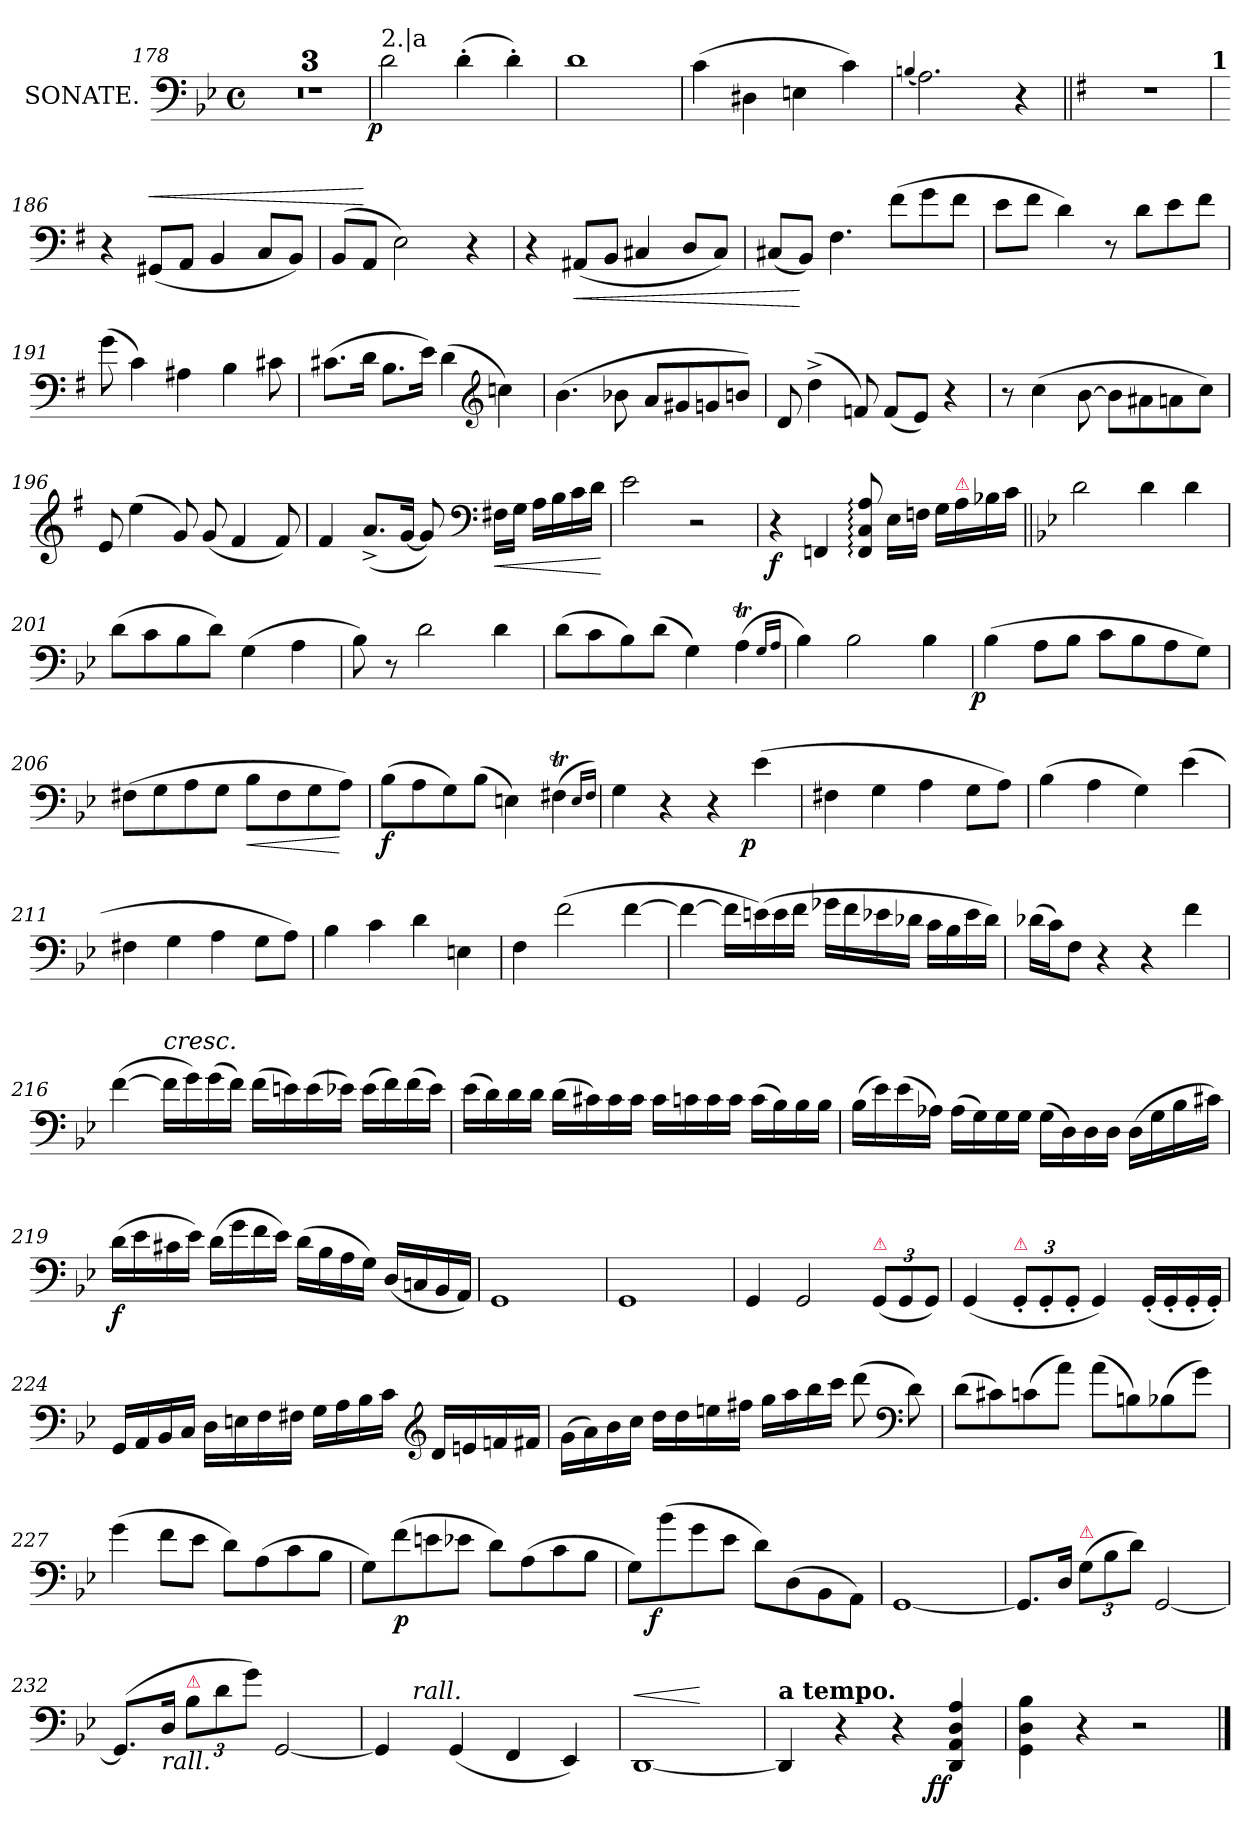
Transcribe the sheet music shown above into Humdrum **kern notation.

**kern	**dynam
*part1	*part1
*staff1	*staff1
*I"SONATE.	*
*clefF4	*
*k[b-e-]	*
*M4/4	*
*met(c)	*
=178	=178
1rF	.
=179	=179
1rF	.
=180	=180
1rF	.
=181	=181
!LO:TX:a:t=2.|a	!
!	!LO:DY:rj
2d	p
(>4d'>	.
4d'>)	.
=182	=182
1d	.
=183	=183
(>4c	.
4D#X	.
4En	.
4c)	.
=184	=184
(<4qqBn/	.
2.A)	.
4r	.
=185||	=185||
*k[f#]	*
1rF	.
!LO:TX:a:B:t=1	!
=186	=186
4r	.
!	!LO:HP:a
(<8GG#XL	<
8AAJ	.
4BB	.
8CL	.
8BBJ)	.
=187	=187
(>8BBL	.
8AAJ	[
2E)	.
4r	.
=188	=188
4r	.
!	!LO:HP:b
(<8AA#XL	<
8BBJ	.
4C#X	.
8DL	.
8C#J)	.
=189	=189
(<8C#XL	.
8BBJ)	[
4.F#	.
(>8f#L	.
8g	.
8f#J	.
=190	=190
8eL	.
8f#J	.
4d)	.
8r	.
8dL	.
8e	.
8f#J	.
=191	=191
(>8g	.
4c)	.
4A#X	.
4B	.
8c#X	.
=192	=192
(>8.c#XL	.
16dJk	.
8.BL	.
16eJk)	.
(>4d	.
*clefG2	*
4ccn)	.
=193	=193
(>4.b	.
8b-X	.
8aL	.
8g#X	.
8gn	.
8bnJ)	.
=194	=194
8d	.
(>4dd^<	.
8fn)	.
(<8fL	.
8eJ)	.
4r	.
=195	=195
8r	.
(>4cc	.
[8b	.
8bL]	.
8a#X\	.
8an	.
8ccJ)	.
=196	=196
8e	.
(>4ee	.
8g)	.
(<8g	.
4f#	.
8f#)	.
=197	=197
4f#	.
(<8.a^>L	.
[16gJk	.
8g])	.
*clefF4	*
!	!LO:HP:b
16F#XLL	<
16GJJ	.
16ALL	.
16B	.
16c	.
16dJJ	.
.	[
=198	=198
2e	.
2r	.
=199	=199
4r	f
4FFn	.
8FF: 8C: 8A:	.
16ELL	.
16FnJJ	.
16GLL	.
!LO:TX:a:color=crimson:t=⚠	!
16A	.
16B-X	.
16cJJ	.
=200||	=200||
*k[b-e-]	*
2d	.
4d	.
4d	.
=201	=201
(>8dL	.
8c	.
8B-	.
8dJ)	.
(>4G	.
4A	.
=202	=202
8B-)	.
8r	.
2d	.
4d	.
=203	=203
(>8dL	.
8c	.
8B-)	.
(>8dJ	.
4G)	.
(>4At	.
16qqG/LL	.
16qqA/JJ	.
=204	=204
4B-)	.
2B-	.
4B-	.
=205	=205
!	!LO:DY:rj
(>4B-	p
8AL	.
8B-J	.
8cL	.
8B-	.
8A	.
8GJ)	.
=206	=206
(>8F#XL	.
8G	.
8A	.
8GJ	.
!	!LO:HP:b
8B-L	<
8F#	.
8G	.
8AJ)	[
=207	=207
(>8B-L	f
8A	.
8G)	.
(>8B-J	.
4En)	.
(<4F#Xt	.
16qqE/LL	.
16qqF#/JJ)	.
=208	=208
4G	.
4r	.
4r	.
!	!LO:DY:rj
(>4e-	p
=209	=209
4F#X	.
4G	.
4A	.
8GL	.
8AJ)	.
=210	=210
(>4B-	.
4A	.
4G)	.
(>4e-	.
=211	=211
4F#X	.
4G	.
4A	.
8GL	.
8AJ)	.
=212	=212
4B-	.
4c	.
4d	.
4En	.
=213	=213
4F	.
(>2f	.
[>4f	.
=214	=214
4f_	.
16fLL]	.
(>16en)	.
16e	.
16fJJ	.
16g-XLL	.
16f	.
16e-X	.
16d-XJJ	.
16cLL	.
16B-	.
16e-	.
16d-JJ)	.
=215	=215
(>16d-XLL	.
16cJ)	.
8FJ	.
4r	.
4r	.
4f	.
=216	=216
(>[4f	.
!LO:TX:i:t=cresc.	!
16fLL]	.
16g)	.
(>16g	.
16fJJ)	.
(>16fLL	.
16en)	.
(>16e	.
16e-XJJ)	.
(>16e-LL	.
16f)	.
(>16f	.
16e-JJ)	.
!!LO:LB:g=z
=217	=217
(>16e-LL	.
16d)	.
16d	.
16dJJ	.
(>16dLL	.
16c#X)	.
16c#	.
16c#JJ	.
16c#LL	.
16cn	.
16c	.
16cJJ	.
(>16cLL	.
16B-)	.
16B-	.
16B-JJ	.
=218	=218
(>16B-LL	.
16e-)	.
(>16e-	.
16A-XJJ)	.
(>16A-LL	.
16G)	.
16G	.
16GJJ	.
(>16GLL	.
16D)	.
16D	.
16DJJ	.
(>16DLL	.
16G	.
16B-	.
16c#XJJ)	.
=219	=219
(>16dLL	f
16e-	.
16c#X	.
16e-JJ)	.
(>16dLL	.
16g	.
16f	.
16e-JJ)	.
(>16dLL	.
16B-	.
16A	.
16GJJ)	.
(<16DLL	.
16Cn	.
16BB-	.
16AAJJ)	.
=220	=220
1GG	.
=221	=221
1GG	.
=222	=222
4GG	.
2GG	.
!LO:TX:a:color=crimson:t=⚠	!
(<12GGL	.
12GG	.
12GGJ)	.
=223	=223
(<4GG	.
!LO:TX:a:color=crimson:t=⚠	!
12GG'<L	.
12GG'<	.
12GG'<J	.
4GG)	.
(<16GG'<LL	.
16GG'<	.
16GG'<	.
16GG'<JJ)	.
=224	=224
16GGLL	.
16AA	.
16BB-	.
16CJJ	.
16DLL	.
16En	.
16F	.
16F#XJJ	.
16GLL	.
16A	.
16B-	.
16cJJ	.
*clefG2	*
16dLL	.
16en	.
16fn	.
16f#XJJ	.
=225	=225
(>16gLL	.
16a)	.
16b-\	.
16ccJJ	.
16ddLL	.
16dd	.
16een	.
16ff#XJJ	.
16ggLL	.
16aa	.
16bb-	.
16cccJJ	.
(>8ddd	.
*clefF4	*
8d)	.
=226	=226
(>8dL	.
8c#X)	.
(>8cn	.
8aJ)	.
(>8aL	.
8Bn)	.
(>8B-X	.
8gJ)	.
=227	=227
(>4g	.
8fL	.
8e-J	.
8dL)	.
(>8A	.
8c	.
8B-J	.
=228	=228
8GL)	.
(>8f	p
8en	.
8e-XJ	.
8dL)	.
(>8A	.
8c	.
8B-J	.
=229	=229
8GL)	.
!	!LO:DY:rj
(>8b-	f
8g	.
8e-J	.
8dL)	.
(>8D	.
8BB-	.
8AAJ)	.
=230	=230
[1GG	.
=231	=231
8.GGL]	.
16DJk	.
!LO:TX:a:color=crimson:t=⚠	!
(>12GL	.
12B-	.
12dJ)	.
[2GG	.
=232	=232
(>8.GGL]	.
!LO:TX:b:i:t=rall.	!
16DJk	.
!LO:TX:a:color=crimson:t=⚠	!
12B-L	.
12d	.
12gJ)	.
[2GG	.
=233	=233
*^	*
4GG]	8ryy	.
!	!LO:TX:a:i:t=rall.	!
.	2..ryy	.
(<4GG	.	.
4FF	.	.
4EE-)	.	.
=234	=234	=234
!	!	!LO:HP:a
*v	*v	*
[1DD	<
.	[ ]
=235	=235
!LO:TX:a:B:t=a tempo.	!
4DD]	]
4r	.
4r	.
!	!LO:DY:rj
4DD 4AA 4D 4A	ff
=236	=236
4GG 4D 4B-	.
4r	.
2r	.
==	==
*-	*-
